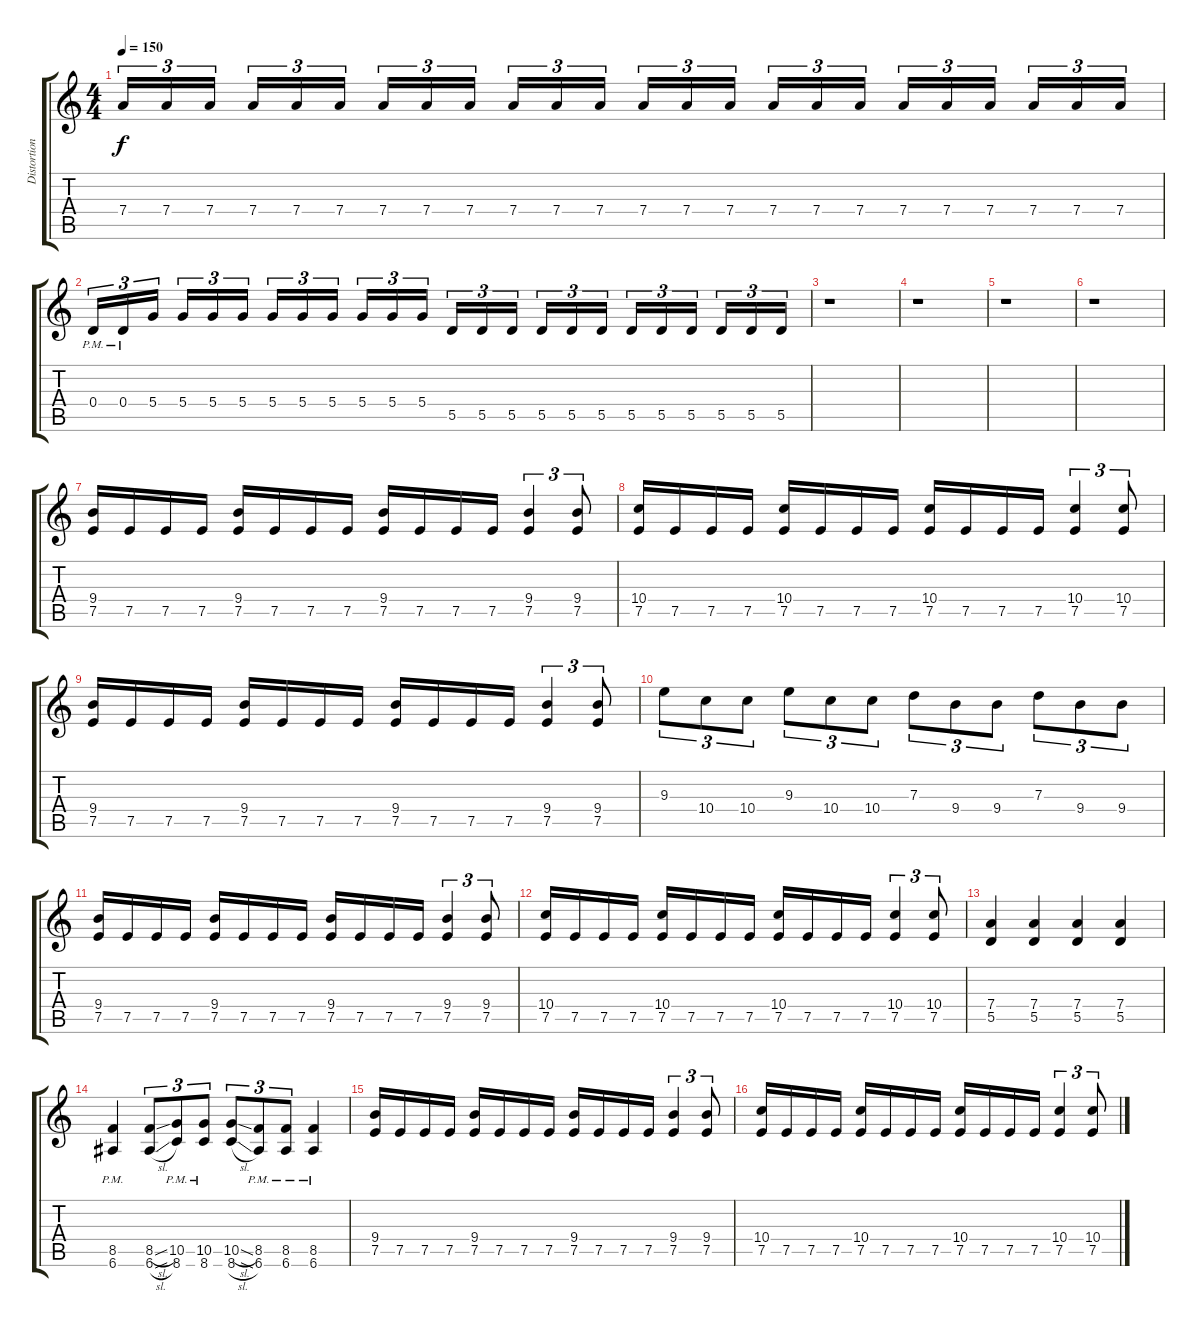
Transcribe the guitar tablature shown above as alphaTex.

\track ("Distortion Guitar 2" "Distortion") {instrument distortionguitar}
\staff {score tabs}
\tuning (E4 B3 G3 D3 A2 E2) {hide}
\ts (4 4)
\tempo 150
\clef g2
\ks c
7.4.16{tu (3 2) dy f} 7.4.16{tu (3 2)} 7.4.16{tu (3 2)} 7.4.16{tu (3 2)} 7.4.16{tu (3 2)} 7.4.16{tu (3 2)} 7.4.16{tu (3 2)} 7.4.16{tu (3 2)} 7.4.16{tu (3 2)} 7.4.16{tu (3 2)} 7.4.16{tu (3 2)} 7.4.16{tu (3 2)} 7.4.16{tu (3 2)} 7.4.16{tu (3 2)} 7.4.16{tu (3 2)} 7.4.16{tu (3 2)} 7.4.16{tu (3 2)} 7.4.16{tu (3 2)} 7.4.16{tu (3 2)} 7.4.16{tu (3 2)} 7.4.16{tu (3 2)} 7.4.16{tu (3 2)} 7.4.16{tu (3 2)} 7.4.16{tu (3 2)} |
0.4{pm}.16{tu (3 2)} 0.4{pm}.16{tu (3 2)} 5.4.16{tu (3 2)} 5.4.16{tu (3 2)} 5.4.16{tu (3 2)} 5.4.16{tu (3 2)} 5.4.16{tu (3 2)} 5.4.16{tu (3 2)} 5.4.16{tu (3 2)} 5.4.16{tu (3 2)} 5.4.16{tu (3 2)} 5.4.16{tu (3 2)} 5.5.16{tu (3 2)} 5.5.16{tu (3 2)} 5.5.16{tu (3 2)} 5.5.16{tu (3 2)} 5.5.16{tu (3 2)} 5.5.16{tu (3 2)} 5.5.16{tu (3 2)} 5.5.16{tu (3 2)} 5.5.16{tu (3 2)} 5.5.16{tu (3 2)} 5.5.16{tu (3 2)} 5.5.16{tu (3 2)} |
r.1 |
r.1 |
r.1 |
r.1 |
(9.4 7.5).16 7.5.16 7.5.16 7.5.16 (9.4 7.5).16 7.5.16 7.5.16 7.5.16 (9.4 7.5).16 7.5.16 7.5.16 7.5.16 (9.4 7.5).4{tu (3 2)} (9.4 7.5).8{tu (3 2)} |
(10.4 7.5).16 7.5.16 7.5.16 7.5.16 (10.4 7.5).16 7.5.16 7.5.16 7.5.16 (10.4 7.5).16 7.5.16 7.5.16 7.5.16 (10.4 7.5).4{tu (3 2)} (10.4 7.5).8{tu (3 2)} |
(9.4 7.5).16 7.5.16 7.5.16 7.5.16 (9.4 7.5).16 7.5.16 7.5.16 7.5.16 (9.4 7.5).16 7.5.16 7.5.16 7.5.16 (9.4 7.5).4{tu (3 2)} (9.4 7.5).8{tu (3 2)} |
9.3.8{tu (3 2)} 10.4.8{tu (3 2)} 10.4.8{tu (3 2)} 9.3.8{tu (3 2)} 10.4.8{tu (3 2)} 10.4.8{tu (3 2)} 7.3.8{tu (3 2)} 9.4.8{tu (3 2)} 9.4.8{tu (3 2)} 7.3.8{tu (3 2)} 9.4.8{tu (3 2)} 9.4.8{tu (3 2)} |
(9.4 7.5).16 7.5.16 7.5.16 7.5.16 (9.4 7.5).16 7.5.16 7.5.16 7.5.16 (9.4 7.5).16 7.5.16 7.5.16 7.5.16 (9.4 7.5).4{tu (3 2)} (9.4 7.5).8{tu (3 2)} |
(10.4 7.5).16 7.5.16 7.5.16 7.5.16 (10.4 7.5).16 7.5.16 7.5.16 7.5.16 (10.4 7.5).16 7.5.16 7.5.16 7.5.16 (10.4 7.5).4{tu (3 2)} (10.4 7.5).8{tu (3 2)} |
(7.4 5.5).4 (7.4 5.5).4 (7.4 5.5).4 (7.4 5.5).4 |
(8.5 6.6{pm}).4 (8.5{sl} 6.6{sl}).8{tu (3 2)} (10.5 8.6{pm}).8{tu (3 2)} (10.5 8.6{pm}).8{tu (3 2)} (10.5{sl} 8.6{sl}).8{tu (3 2)} (8.5 6.6{pm}).8{tu (3 2)} (8.5 6.6{pm}).8{tu (3 2)} (8.5 6.6{pm}).4 |
(9.4 7.5).16 7.5.16 7.5.16 7.5.16 (9.4 7.5).16 7.5.16 7.5.16 7.5.16 (9.4 7.5).16 7.5.16 7.5.16 7.5.16 (9.4 7.5).4{tu (3 2)} (9.4 7.5).8{tu (3 2)} |
(10.4 7.5).16 7.5.16 7.5.16 7.5.16 (10.4 7.5).16 7.5.16 7.5.16 7.5.16 (10.4 7.5).16 7.5.16 7.5.16 7.5.16 (10.4 7.5).4{tu (3 2)} (10.4 7.5).8{tu (3 2)}
